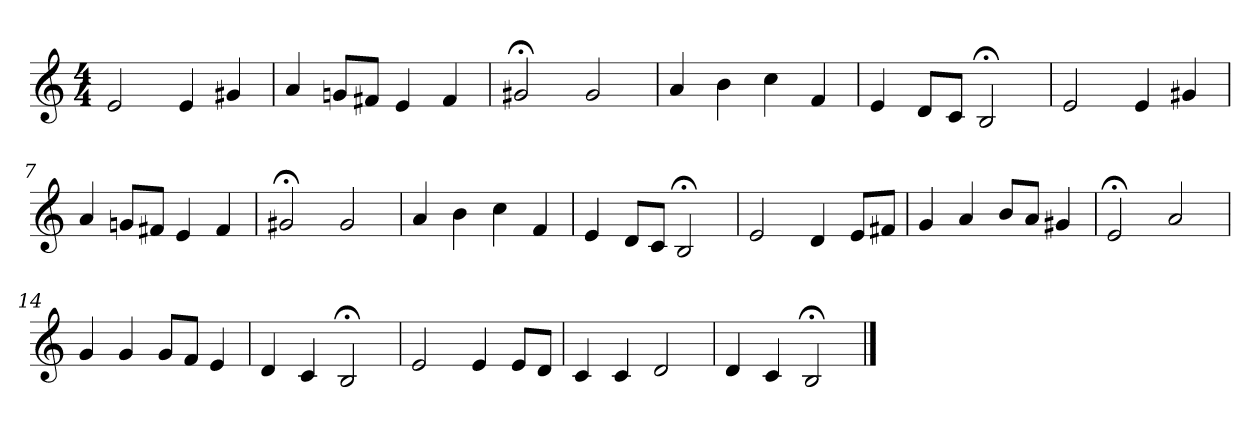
**kern
*part1
*staff1
*clefG2
*M4/4
=1
2e
4e
4g#X
=2
4a
8gn/L
8f#X/J
4e
4f#
=3
2g#X;<
2g#
=4
4a
4b
4cc
4f
=5
4e
8d/L
8c/J
2B;<
=6
2e
4e
4g#X
=7
4a
8gn/L
8f#X/J
4e
4f#
=8
2g#X;<
2g#
=9
4a
4b
4cc
4f
=10
4e
8d/L
8c/J
2B;<
=11
2e
4d
8e/L
8f#X/J
=12
4g
4a
8b/L
8a/J
4g#X
=13
2e;<
2a
=14
4g
4g
8g/L
8f/J
4e
=15
4d
4c
2B;<
=16
2e
4e
8e/L
8d/J
=17
4c
4c
2d
=18
4d
4c
2B;<
==
*-
